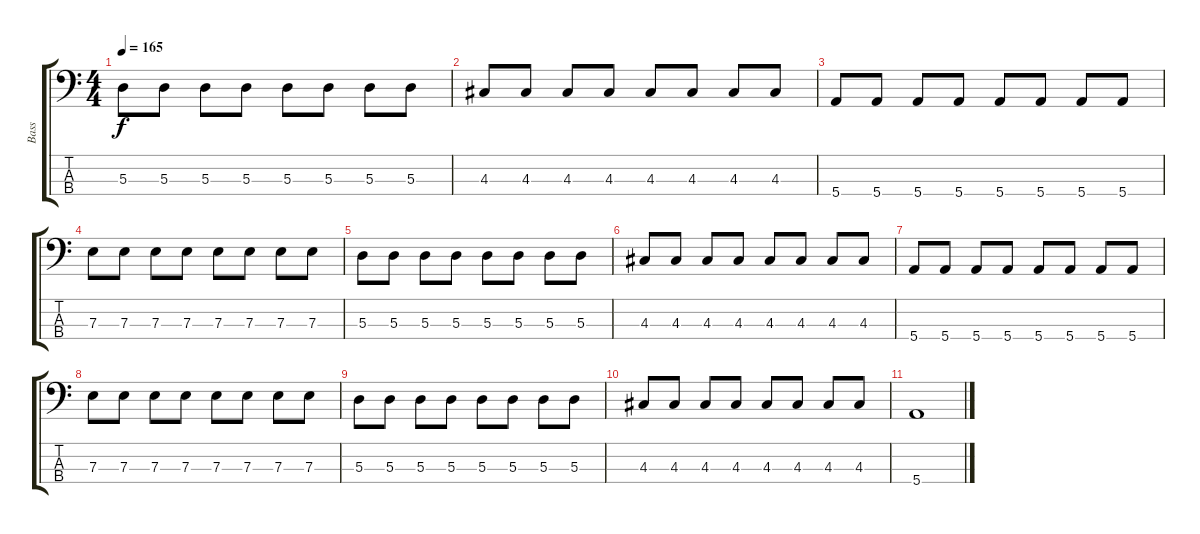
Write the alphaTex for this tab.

\track ("Bass" "Bass") {instrument electricbassfinger}
\staff {score tabs}
\tuning (G2 D2 A1 E1) {hide}
\ts (4 4)
\tempo 165
\clef f4
\ks c
5.3.8{dy f} 5.3.8 5.3.8 5.3.8 5.3.8 5.3.8 5.3.8 5.3.8 |
4.3.8 4.3.8 4.3.8 4.3.8 4.3.8 4.3.8 4.3.8 4.3.8 |
5.4.8 5.4.8 5.4.8 5.4.8 5.4.8 5.4.8 5.4.8 5.4.8 |
7.3.8 7.3.8 7.3.8 7.3.8 7.3.8 7.3.8 7.3.8 7.3.8 |
5.3.8 5.3.8 5.3.8 5.3.8 5.3.8 5.3.8 5.3.8 5.3.8 |
4.3.8 4.3.8 4.3.8 4.3.8 4.3.8 4.3.8 4.3.8 4.3.8 |
5.4.8 5.4.8 5.4.8 5.4.8 5.4.8 5.4.8 5.4.8 5.4.8 |
7.3.8 7.3.8 7.3.8 7.3.8 7.3.8 7.3.8 7.3.8 7.3.8 |
5.3.8 5.3.8 5.3.8 5.3.8 5.3.8 5.3.8 5.3.8 5.3.8 |
4.3.8 4.3.8 4.3.8 4.3.8 4.3.8 4.3.8 4.3.8 4.3.8 |
5.4.1
